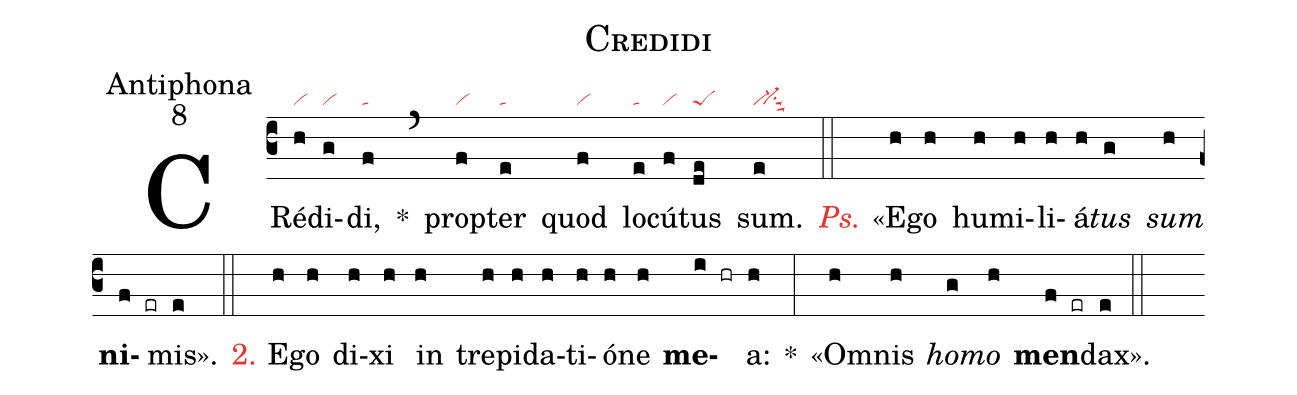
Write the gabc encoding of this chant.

name:Credidi;
office-part:Antiphona;
mode:8;
nabc-lines:1;
%%
(c3) CRé(h|vi)di(g|vi)di,(f|ta) <sp>*</sp>(`) prop(f|vi)ter(e|ta) quod(f|vi) lo(e|ta)cú(f|vi)tus(de|peS) sum.(e|vi-``vi-su1suu2) (::)

<i><c>Ps.</c></i> «E(h)go(h) hu(h)mi(h)li(h)á(h)<i>tus</i>(g) <i>sum</i>(h) <b>ni</b>(f er)mis».(e) (::)
<c>2.</c> E(h)go(h) di(h)xi(h) in(h) tre(h)pi(h)da(h)ti(h)ó(h)ne(h) <b>me</b>(i hr)a:(h) *(:) «Om(h)nis(h) <i>ho</i>(g)<i>mo</i>(h) <b>men</b>(f er)dax».(e) (::)
